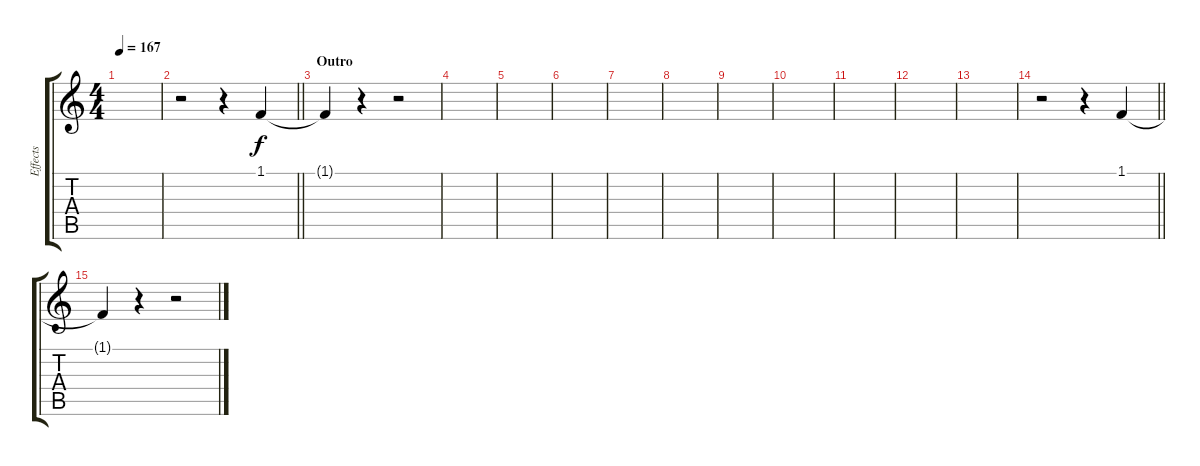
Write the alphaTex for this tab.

\track ("Effects" "Effects") {instrument reversecymbal}
\staff {score tabs}
\tuning (E4 B3 G3 D3 A2 E2) {hide}
\ts (4 4)
\tempo 167
\clef g2
\ks c
|
\barLineRight lightlight
r.2 r.4 1.1.4 |
\section ("" "Outro")
1.1{t}.4 r.4 r.2 |
|
|
|
|
|
|
|
|
|
|
\barLineRight lightlight
r.2 r.4 1.1.4 |
1.1{t}.4 r.4 r.2
